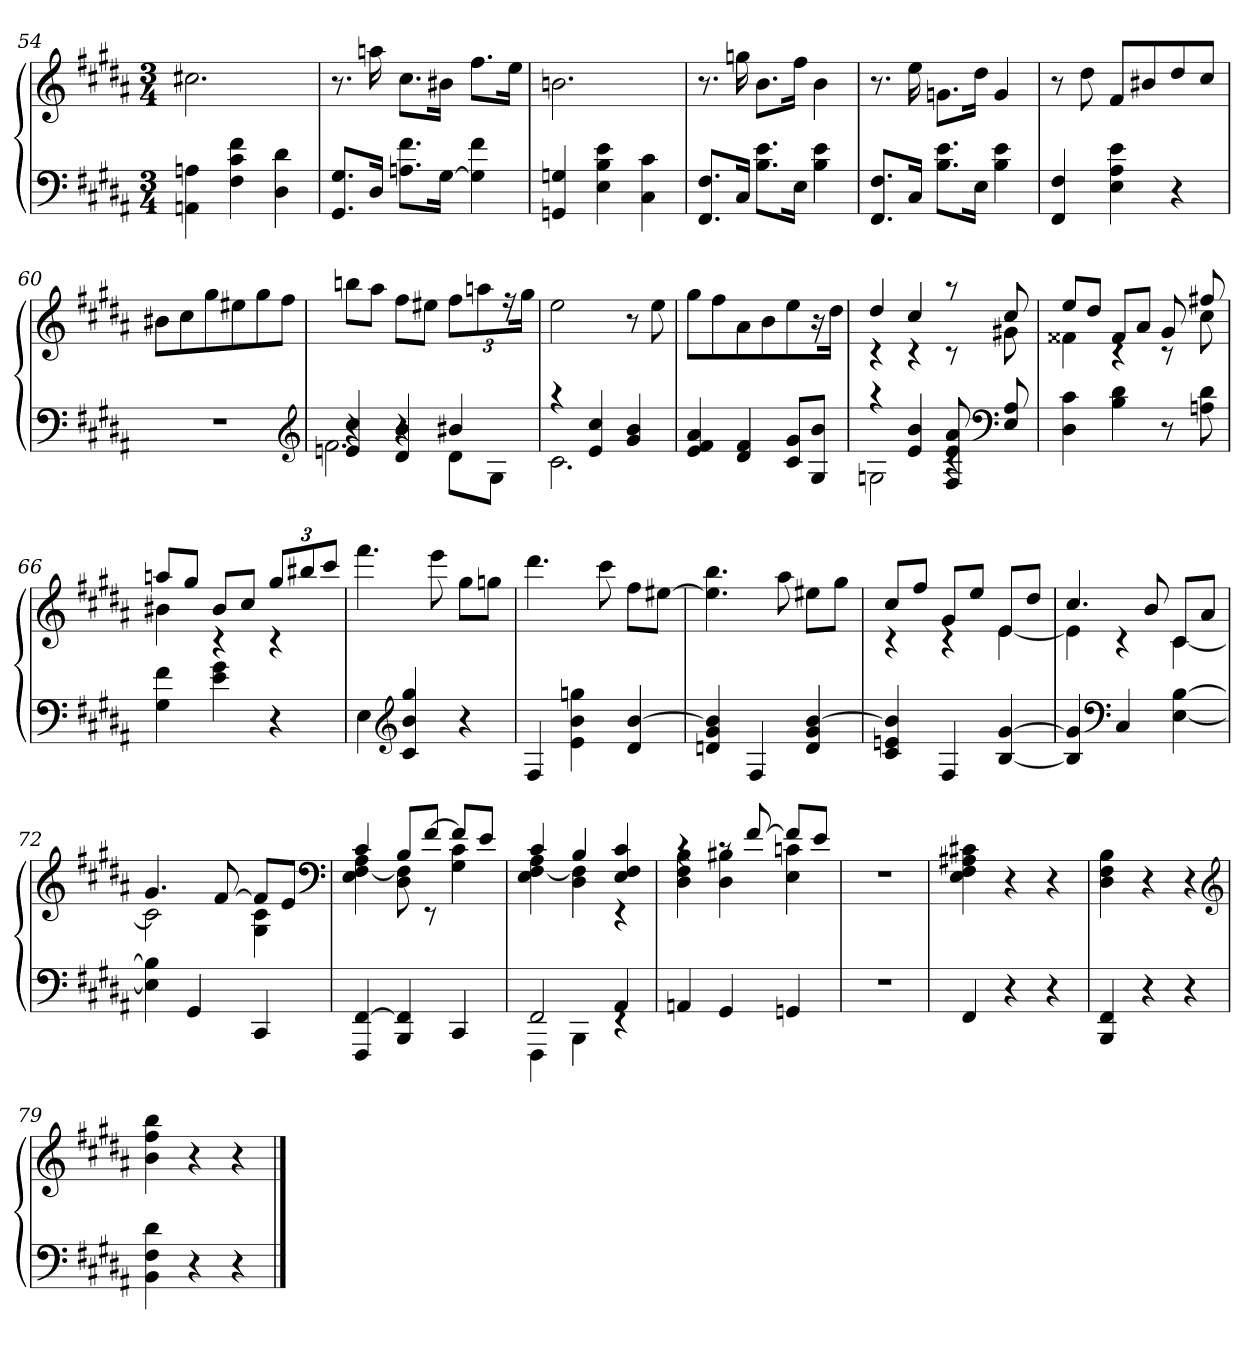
**kern	**kern
*part1	*part1
*staff2	*staff1
*clefF4	*clefG2
*k[f#c#g#d#a#]	*k[f#c#g#d#a#]
*B:	*B:
*M3/4	*M3/4
=54	=54
4AAn 4An	2.cc#X
4F# 4c# 4f#	.
4D# 4d#	.
=55	=55
8.GG# 8.G#L	8.r
16D#Jk	16aan
8.An 8.f#L	8.cc#L
[16G#Jk	16b#XJk
4G#] 4f#	8.ff#L
.	16eeJk
=56	=56
4GGn 4Gn	2.bn
4E 4B 4e	.
4C# 4c#	.
=57	=57
8.FF# 8.F#L	8.r
16C#Jk	16ggn
8.B 8.eL	8.bL
16EJk	16ff#Jk
4B 4e	4b
=58	=58
8.FF# 8.F#L	8.r
16C#Jk	16ee
8.B 8.eL	8.gnL
16EJk	16dd#Jk
4B 4e	4g
=59	=59
4FF# 4F#	8r
.	8dd#
4E 4A# 4e	8f#L
.	8b#X
4r	8dd#
.	8cc#J
=60	=60
2.r	8b#XL
.	8cc#
.	8gg#
.	8ee#X
.	8gg#
.	8ff#J
*clefG2	*
=61	=61
*^	*
*	*^	*
4en 4cc#	2.f#	4r	8bbnL
.	.	.	8aa#J
4d# 4b	.	4r	8ff#L
.	.	.	8ee#XJ
4b#X	.	8d#\L	12ff#L
.	.	.	12aan
.	.	8G#\J	.
.	.	.	24r
.	.	.	24gg#Jk
*	*v	*v	*
=62	=62	=62
4raa	2.c#	2ee
4e 4cc#	.	.
4g# 4b	.	8r
.	.	8ee
*v	*v	*
=63	=63
4e 4f# 4a#	8gg#L
.	8ff#
4d# 4f#	8a#
.	8b
8c# 8g#L	8ee
8G# 8bJ	16r
.	16dd#Jk
=64	=64
*^	*^
4raa	2Gn	4dd#	4rc
4e 4b	.	4cc#	4rc
8F# 8e 8a#	4rc	8raa	8rc
*clefF4	*	*	*
8E 8A#	.	8cc#	8g#X
*v	*v	*	*
=65	=65	=65
4D# 4c#	8eeL	4f##X
.	8dd#J	.
4B 4d#	8f##L	4rc
.	8a#J	.
8r	8g#	8rc
8An 8d#	8ff#X	8cc#
=66	=66	=66
4G# 4f#	8aanL	4b#X
.	8gg#J	.
4e 4g#	8b#L	4rc
.	8cc#J	.
4r	12gg#L	4rc
.	12bb#X	.
.	12ccc#J	.
*	*v	*v
=67	=67
4E	4.fff#
*clefG2	*
4c# 4b 4gg#	.
.	8eee
4r	8gg#L
.	8ggnJ
=68	=68
4F#	4.ddd#
4e 4b 4ggn	.
.	8ccc#
4d# [4b	8ff#L
.	[8ee#XJ
=69	=69
4dn 4g# 4b]	4.ee#] 4.bb
4F#	.
.	8aa#
4d 4g# [4b	8ee#XL
.	8gg#J
=70	=70
*	*^
4c# 4en 4b]	8cc#L	4rc
.	8ff#J	.
4F#	8g#L	4rc
.	8eeJ	.
[4B [4g#	8eL	[4e
.	8dd#J	.
=71	=71	=71
4B] 4g#]	4.cc#	4e]
*clefF4	*	*
4C#	.	4rc
.	8b	.
[4E [4B	8c#L	[4c#
.	8a#J	.
=72	=72	=72
4E] 4B]	4.g#	2c#]
4GG#	.	.
.	[8f#	.
4CC#	8f#L]	4G# 4c#
.	8eJ	.
*	*clefF4	*
=73	=73	=73
4FFF# [4FF#	4c#	4E [4F# 4A#
4BBB 4FF#]	8BL	8D# 8F#]
.	[8f#J	8rEE
4CC#	8f#L]	4G# 4c#
.	8eJ	.
=74	=74	=74
*^	*	*
2FF#	4FFF#	4c#	4E [4F# 4A#
.	4BBB	4B	4D# 4F#]
4AA#	4rEE	4E 4F# 4c#	4rEE
*v	*v	*	*
=75	=75	=75
4AAn	4rc	4D# 4F# 4B
4GG#	8rc	4D# 4B#X
.	[8f#	.
4GGn	8f#L]	4E 4cn
.	8eJ	.
*	*v	*v
=76	=76
2.r	2.r
=77	=77
4FF#	4E 4F# 4A#X 4c#X
4r	4r
4r	4r
=78	=78
4BBB 4FF#	4D# 4F# 4B
4r	4r
4r	4r
*	*clefG2
=79	=79
4BB 4F# 4d#	4b 4ff# 4bb
4r	4r
4r	4r
==	==
*-	*-
